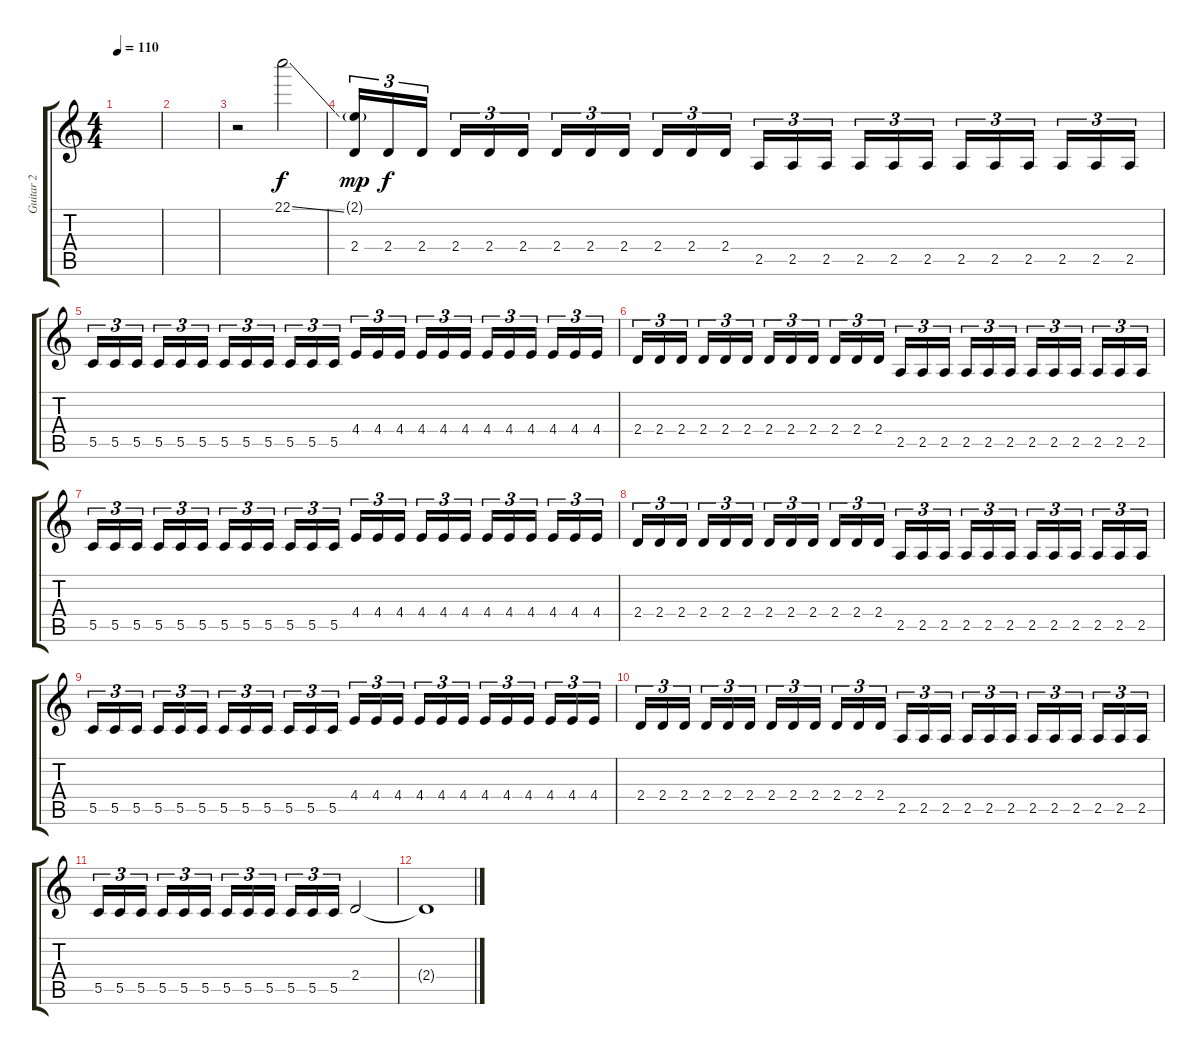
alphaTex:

\track ("Guitar 2" "Guitar 2") {instrument distortionguitar}
\staff {score tabs}
\tuning (D4 A3 F3 C3 G2 D2) {hide}
\ts (4 4)
\tempo 110
\clef g2
\ks c
|
|
r.2 22.1{ss}.2 |
(2.1{g} 2.4).16{tu (3 2) dy mp} 2.4.16{tu (3 2) dy f} 2.4.16{tu (3 2)} 2.4.16{tu (3 2)} 2.4.16{tu (3 2)} 2.4.16{tu (3 2)} 2.4.16{tu (3 2)} 2.4.16{tu (3 2)} 2.4.16{tu (3 2)} 2.4.16{tu (3 2)} 2.4.16{tu (3 2)} 2.4.16{tu (3 2)} 2.5.16{tu (3 2)} 2.5.16{tu (3 2)} 2.5.16{tu (3 2)} 2.5.16{tu (3 2)} 2.5.16{tu (3 2)} 2.5.16{tu (3 2)} 2.5.16{tu (3 2)} 2.5.16{tu (3 2)} 2.5.16{tu (3 2)} 2.5.16{tu (3 2)} 2.5.16{tu (3 2)} 2.5.16{tu (3 2)} |
5.5.16{tu (3 2)} 5.5.16{tu (3 2)} 5.5.16{tu (3 2)} 5.5.16{tu (3 2)} 5.5.16{tu (3 2)} 5.5.16{tu (3 2)} 5.5.16{tu (3 2)} 5.5.16{tu (3 2)} 5.5.16{tu (3 2)} 5.5.16{tu (3 2)} 5.5.16{tu (3 2)} 5.5.16{tu (3 2)} 4.4.16{tu (3 2)} 4.4.16{tu (3 2)} 4.4.16{tu (3 2)} 4.4.16{tu (3 2)} 4.4.16{tu (3 2)} 4.4.16{tu (3 2)} 4.4.16{tu (3 2)} 4.4.16{tu (3 2)} 4.4.16{tu (3 2)} 4.4.16{tu (3 2)} 4.4.16{tu (3 2)} 4.4.16{tu (3 2)} |
2.4.16{tu (3 2)} 2.4.16{tu (3 2)} 2.4.16{tu (3 2)} 2.4.16{tu (3 2)} 2.4.16{tu (3 2)} 2.4.16{tu (3 2)} 2.4.16{tu (3 2)} 2.4.16{tu (3 2)} 2.4.16{tu (3 2)} 2.4.16{tu (3 2)} 2.4.16{tu (3 2)} 2.4.16{tu (3 2)} 2.5.16{tu (3 2)} 2.5.16{tu (3 2)} 2.5.16{tu (3 2)} 2.5.16{tu (3 2)} 2.5.16{tu (3 2)} 2.5.16{tu (3 2)} 2.5.16{tu (3 2)} 2.5.16{tu (3 2)} 2.5.16{tu (3 2)} 2.5.16{tu (3 2)} 2.5.16{tu (3 2)} 2.5.16{tu (3 2)} |
5.5.16{tu (3 2)} 5.5.16{tu (3 2)} 5.5.16{tu (3 2)} 5.5.16{tu (3 2)} 5.5.16{tu (3 2)} 5.5.16{tu (3 2)} 5.5.16{tu (3 2)} 5.5.16{tu (3 2)} 5.5.16{tu (3 2)} 5.5.16{tu (3 2)} 5.5.16{tu (3 2)} 5.5.16{tu (3 2)} 4.4.16{tu (3 2)} 4.4.16{tu (3 2)} 4.4.16{tu (3 2)} 4.4.16{tu (3 2)} 4.4.16{tu (3 2)} 4.4.16{tu (3 2)} 4.4.16{tu (3 2)} 4.4.16{tu (3 2)} 4.4.16{tu (3 2)} 4.4.16{tu (3 2)} 4.4.16{tu (3 2)} 4.4.16{tu (3 2)} |
2.4.16{tu (3 2)} 2.4.16{tu (3 2)} 2.4.16{tu (3 2)} 2.4.16{tu (3 2)} 2.4.16{tu (3 2)} 2.4.16{tu (3 2)} 2.4.16{tu (3 2)} 2.4.16{tu (3 2)} 2.4.16{tu (3 2)} 2.4.16{tu (3 2)} 2.4.16{tu (3 2)} 2.4.16{tu (3 2)} 2.5.16{tu (3 2)} 2.5.16{tu (3 2)} 2.5.16{tu (3 2)} 2.5.16{tu (3 2)} 2.5.16{tu (3 2)} 2.5.16{tu (3 2)} 2.5.16{tu (3 2)} 2.5.16{tu (3 2)} 2.5.16{tu (3 2)} 2.5.16{tu (3 2)} 2.5.16{tu (3 2)} 2.5.16{tu (3 2)} |
5.5.16{tu (3 2)} 5.5.16{tu (3 2)} 5.5.16{tu (3 2)} 5.5.16{tu (3 2)} 5.5.16{tu (3 2)} 5.5.16{tu (3 2)} 5.5.16{tu (3 2)} 5.5.16{tu (3 2)} 5.5.16{tu (3 2)} 5.5.16{tu (3 2)} 5.5.16{tu (3 2)} 5.5.16{tu (3 2)} 4.4.16{tu (3 2)} 4.4.16{tu (3 2)} 4.4.16{tu (3 2)} 4.4.16{tu (3 2)} 4.4.16{tu (3 2)} 4.4.16{tu (3 2)} 4.4.16{tu (3 2)} 4.4.16{tu (3 2)} 4.4.16{tu (3 2)} 4.4.16{tu (3 2)} 4.4.16{tu (3 2)} 4.4.16{tu (3 2)} |
2.4.16{tu (3 2)} 2.4.16{tu (3 2)} 2.4.16{tu (3 2)} 2.4.16{tu (3 2)} 2.4.16{tu (3 2)} 2.4.16{tu (3 2)} 2.4.16{tu (3 2)} 2.4.16{tu (3 2)} 2.4.16{tu (3 2)} 2.4.16{tu (3 2)} 2.4.16{tu (3 2)} 2.4.16{tu (3 2)} 2.5.16{tu (3 2)} 2.5.16{tu (3 2)} 2.5.16{tu (3 2)} 2.5.16{tu (3 2)} 2.5.16{tu (3 2)} 2.5.16{tu (3 2)} 2.5.16{tu (3 2)} 2.5.16{tu (3 2)} 2.5.16{tu (3 2)} 2.5.16{tu (3 2)} 2.5.16{tu (3 2)} 2.5.16{tu (3 2)} |
5.5.16{tu (3 2)} 5.5.16{tu (3 2)} 5.5.16{tu (3 2)} 5.5.16{tu (3 2)} 5.5.16{tu (3 2)} 5.5.16{tu (3 2)} 5.5.16{tu (3 2)} 5.5.16{tu (3 2)} 5.5.16{tu (3 2)} 5.5.16{tu (3 2)} 5.5.16{tu (3 2)} 5.5.16{tu (3 2)} 2.4.2 |
2.4{t}.1{volume 0}
